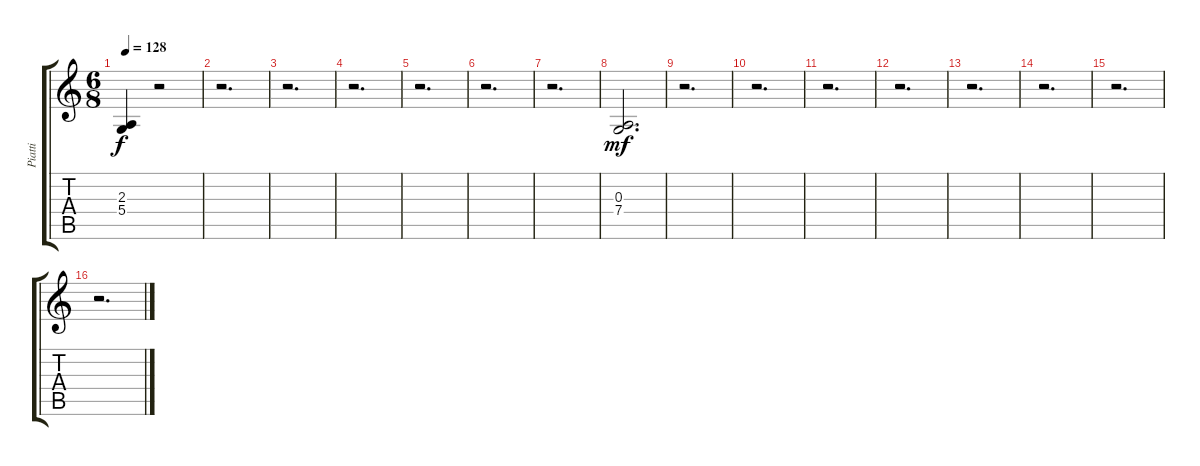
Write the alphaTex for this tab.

\track ("Piatti" "Piatti") {instrument pizzicatostrings}
\staff {score tabs}
\tuning (E4 B3 G3 D3 A2 E2) {hide}
\ts (6 8)
\tempo 128
\clef g2
\ks c
(2.3{t} 5.4{t}).4{dy f} r.2 |
r.2{d} |
r.2{d} |
r.2{d} |
r.2{d} |
r.2{d} |
r.2{d} |
(0.3 7.4).2{d dy mf} |
r.2{d} |
r.2{d} |
r.2{d} |
r.2{d} |
r.2{d} |
r.2{d} |
r.2{d} |
r.2{d}
